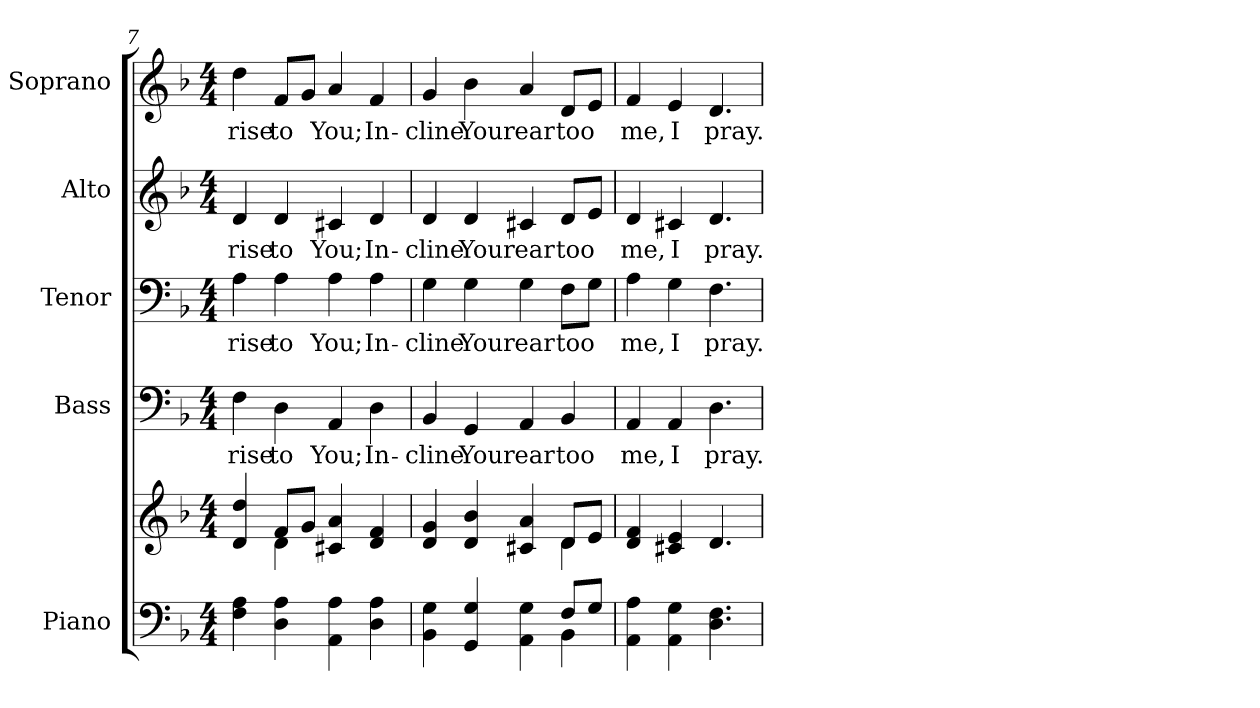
**kern	**kern	**kern	**text	**kern	**text	**kern	**text	**kern	**text
*part5	*part5	*part4	*part4	*part3	*part3	*part2	*part2	*part1	*part1
*staff6	*staff5	*staff4	*staff4	*staff3	*staff3	*staff2	*staff2	*staff1	*staff1
*I"Piano	*	*I"Bass	*	*I"Tenor	*	*I"Alto	*	*I"Soprano	*
*I'Pno.	*	*I'B.	*	*I'T.	*	*I'A.	*	*I'S.	*
*clefF4	*clefG2	*clefF4	*	*clefF4	*	*clefG2	*	*clefG2	*
*k[b-]	*k[b-]	*k[b-]	*	*k[b-]	*	*k[b-]	*	*k[b-]	*
*F:	*F:	*F:	*	*F:	*	*F:	*	*F:	*
*M4/4	*M4/4	*M4/4	*	*M4/4	*	*M4/4	*	*M4/4	*
=7	=7	=7	=7	=7	=7	=7	=7	=7	=7
*	*^	*	*	*	*	*	*	*	*
!	!	!	!	!LO:LY:b:color=#000000	!	!	!	!	!	!
!	!	!	!	!	!	!LO:LY:b:color=#000000	!	!	!	!
!	!	!	!	!	!	!	!	!LO:LY:b:color=#000000	!	!
!	!	!	!	!	!	!	!	!	!	!LO:LY:b:color=#000000
4Fi\ 4Ai	4di/ 4ddi	4ryy	4Fi\	rise	4Ai\	rise	4di/	rise	4ddi\	rise
!	!	!	!	!LO:LY:b:color=#000000	!	!	!	!	!	!
!	!	!	!	!	!	!LO:LY:b:color=#000000	!	!	!	!
!	!	!	!	!	!	!	!	!LO:LY:b:color=#000000	!	!
!	!	!	!	!	!	!	!	!	!	!LO:LY:b:color=#000000
4Di\ 4Ai	8fi/L	4di\	4Di\	to	4Ai\	to	4di/	to	8fi/L	to
.	8gi/J	.	.	.	.	.	.	.	8gi/J	.
!	!	!	!	!LO:LY:b:color=#000000	!	!	!	!	!	!
!	!	!	!	!	!	!LO:LY:b:color=#000000	!	!	!	!
!	!	!	!	!	!	!	!	!LO:LY:b:color=#000000	!	!
!	!	!	!	!	!	!	!	!	!	!LO:LY:b:color=#000000
4AAi\ 4Ai	4c#Xi/ 4ai	2ryy	4AAi/	You;	4Ai\	You;	4c#Xi/	You;	4ai/	You;
!	!	!	!	!LO:LY:b:color=#000000	!	!	!	!	!	!
!	!	!	!	!	!	!LO:LY:b:color=#000000	!	!	!	!
!	!	!	!	!	!	!	!	!LO:LY:b:color=#000000	!	!
!	!	!	!	!	!	!	!	!	!	!LO:LY:b:color=#000000
4Di\ 4Ai	4di/ 4fi	.	4Di\	In-	4Ai\	In-	4di/	In-	4fi/	In-
=8	=8	=8	=8	=8	=8	=8	=8	=8	=8	=8
*^	*	*	*	*	*	*	*	*	*	*
!	!	!	!	!	!LO:LY:b:color=#000000	!	!	!	!	!	!
!	!	!	!	!	!	!	!LO:LY:b:color=#000000	!	!	!	!
!	!	!	!	!	!	!	!	!	!LO:LY:b:color=#000000	!	!
!	!	!	!	!	!	!	!	!	!	!	!LO:LY:b:color=#000000
4BB-i\ 4Gi	2ryy	4di/ 4gi	2ryy	4BB-i/	-cline	4Gi\	-cline	4di/	-cline	4gi/	-cline
!	!	!	!	!	!LO:LY:b:color=#000000	!	!	!	!	!	!
!	!	!	!	!	!	!	!LO:LY:b:color=#000000	!	!	!	!
!	!	!	!	!	!	!	!	!	!LO:LY:b:color=#000000	!	!
!	!	!	!	!	!	!	!	!	!	!	!LO:LY:b:color=#000000
4GGi/ 4Gi	.	4di/ 4b-i	.	4GGi/	Your	4Gi\	Your	4di/	Your	4b-i\	Your
!	!	!	!	!	!LO:LY:b:color=#000000	!	!	!	!	!	!
!	!	!	!	!	!	!	!LO:LY:b:color=#000000	!	!	!	!
!	!	!	!	!	!	!	!	!	!LO:LY:b:color=#000000	!	!
!	!	!	!	!	!	!	!	!	!	!	!LO:LY:b:color=#000000
4AAi\ 4Gi	4ryy	4c#Xi/ 4ai	4ryy	4AAi/	ear	4Gi\	ear	4c#Xi/	ear	4ai/	ear
!	!	!	!	!	!LO:LY:b:color=#000000	!	!	!	!	!	!
!	!	!	!	!	!	!	!LO:LY:b:color=#000000	!	!	!	!
!	!	!	!	!	!	!	!	!	!LO:LY:b:color=#000000	!	!
!	!	!	!	!	!	!	!	!	!	!	!LO:LY:b:color=#000000
8Fi/L	4BB-i\	8di/L	4di\	4BB-i/	too	8Fi\L	too	8di/L	too	8di/L	too
8Gi/J	.	8ei/J	.	.	.	8Gi\J	.	8ei/J	.	8ei/J	.
*v	*v	*	*	*	*	*	*	*	*	*	*
*	*v	*v	*	*	*	*	*	*	*	*
!!LO:PB:g=z
=9	=9	=9	=9	=9	=9	=9	=9	=9	=9
!	!	!	!LO:LY:b:color=#000000	!	!	!	!	!	!
!	!	!	!	!	!LO:LY:b:color=#000000	!	!	!	!
!	!	!	!	!	!	!	!LO:LY:b:color=#000000	!	!
!	!	!	!	!	!	!	!	!	!LO:LY:b:color=#000000
4AAi\ 4Ai	4di/ 4fi	4AAi/	me,	4Ai\	me,	4di/	me,	4fi/	me,
!	!	!	!LO:LY:b:color=#000000	!	!	!	!	!	!
!	!	!	!	!	!LO:LY:b:color=#000000	!	!	!	!
!	!	!	!	!	!	!	!LO:LY:b:color=#000000	!	!
!	!	!	!	!	!	!	!	!	!LO:LY:b:color=#000000
4AAi\ 4Gi	4c#Xi/ 4ei	4AAi/	I	4Gi\	I	4c#Xi/	I	4ei/	I
!	!	!	!LO:LY:b:color=#000000	!	!	!	!	!	!
!	!	!	!	!	!LO:LY:b:color=#000000	!	!	!	!
!	!	!	!	!	!	!	!LO:LY:b:color=#000000	!	!
!	!	!	!	!	!	!	!	!	!LO:LY:b:color=#000000
4.Di\ 4.Fi	4.di/	4.Di\	pray.	4.Fi\	pray.	4.di/	pray.	4.di/	pray.
=	=	=	=	=	=	=	=	=	=
*-	*-	*-	*-	*-	*-	*-	*-	*-	*-
